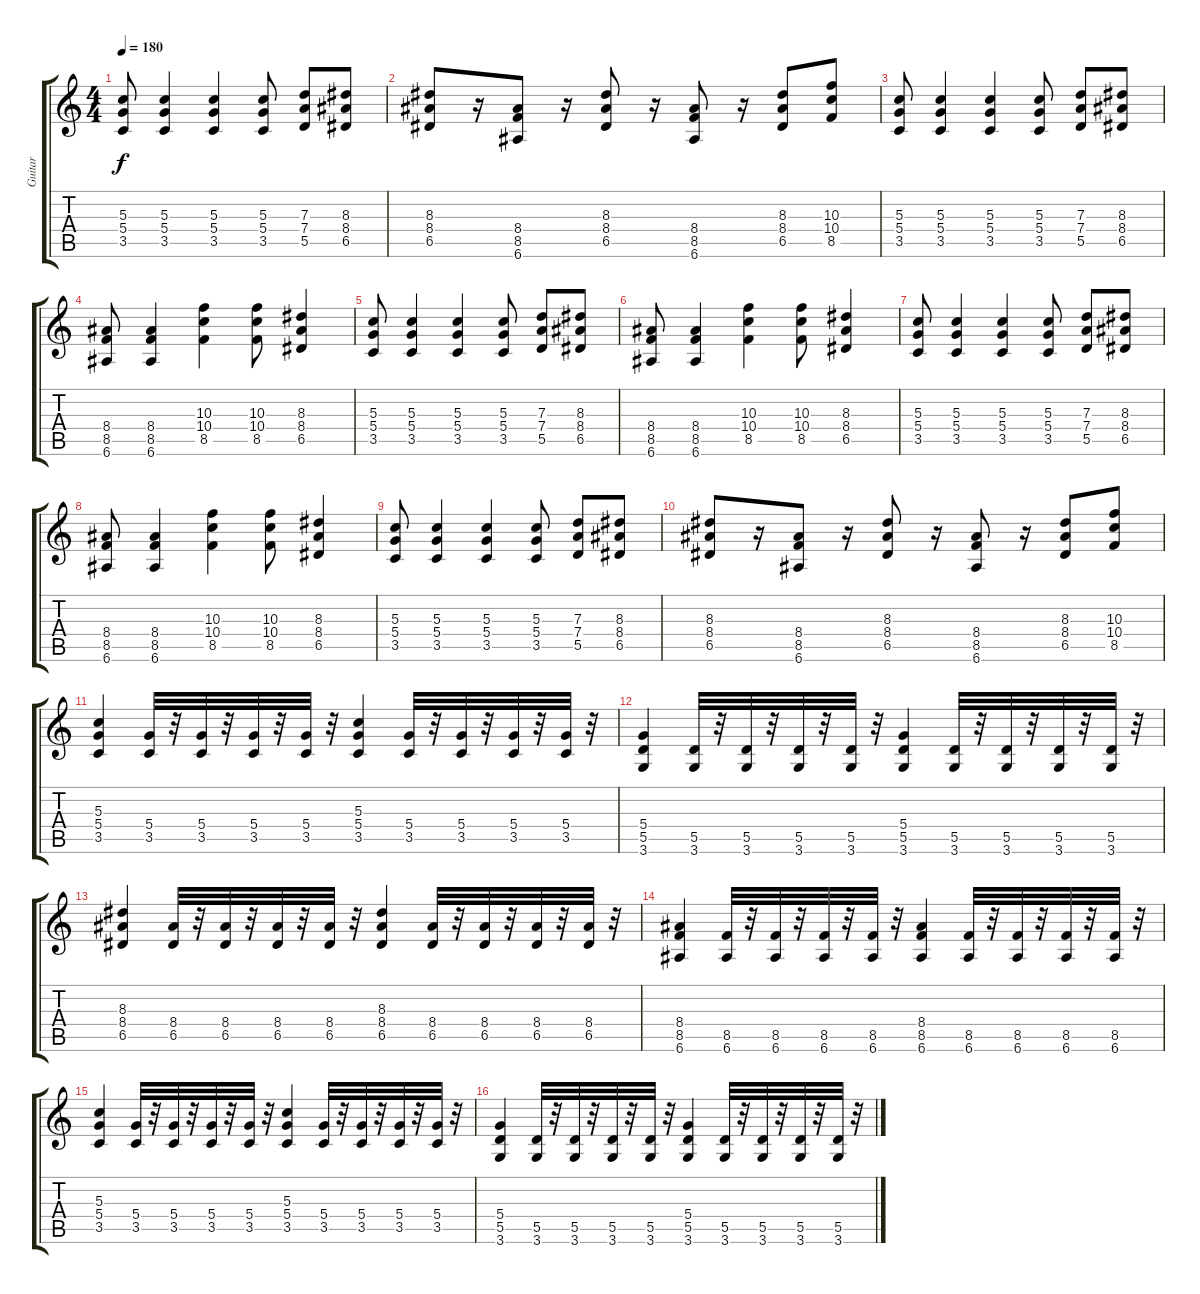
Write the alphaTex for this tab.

\track ("Guitar" "Guitar") {instrument distortionguitar}
\staff {score tabs}
\tuning (E4 B3 G3 D3 A2 E2) {hide}
\ts (4 4)
\tempo 180
\clef g2
\ks c
(5.3 5.4 3.5).8{dy f} (5.3 5.4 3.5).4 (5.3 5.4 3.5).4 (5.3 5.4 3.5).8 (7.3 7.4 5.5).8 (8.3 8.4 6.5).8 |
(8.3 8.4 6.5).8 r.16 (8.4 8.5 6.6).8 r.16 (8.3 8.4 6.5).8 r.16 (8.4 8.5 6.6).8 r.16 (8.3 8.4 6.5).8 (10.3 10.4 8.5).8 |
(5.3 5.4 3.5).8 (5.3 5.4 3.5).4 (5.3 5.4 3.5).4 (5.3 5.4 3.5).8 (7.3 7.4 5.5).8 (8.3 8.4 6.5).8 |
(8.4 8.5 6.6).8 (8.4 8.5 6.6).4 (10.3 10.4 8.5).4 (10.3 10.4 8.5).8 (8.3 8.4 6.5).4 |
(5.3 5.4 3.5).8 (5.3 5.4 3.5).4 (5.3 5.4 3.5).4 (5.3 5.4 3.5).8 (7.3 7.4 5.5).8 (8.3 8.4 6.5).8 |
(8.4 8.5 6.6).8 (8.4 8.5 6.6).4 (10.3 10.4 8.5).4 (10.3 10.4 8.5).8 (8.3 8.4 6.5).4 |
(5.3 5.4 3.5).8 (5.3 5.4 3.5).4 (5.3 5.4 3.5).4 (5.3 5.4 3.5).8 (7.3 7.4 5.5).8 (8.3 8.4 6.5).8 |
(8.4 8.5 6.6).8 (8.4 8.5 6.6).4 (10.3 10.4 8.5).4 (10.3 10.4 8.5).8 (8.3 8.4 6.5).4 |
(5.3 5.4 3.5).8 (5.3 5.4 3.5).4 (5.3 5.4 3.5).4 (5.3 5.4 3.5).8 (7.3 7.4 5.5).8 (8.3 8.4 6.5).8 |
(8.3 8.4 6.5).8 r.16 (8.4 8.5 6.6).8 r.16 (8.3 8.4 6.5).8 r.16 (8.4 8.5 6.6).8 r.16 (8.3 8.4 6.5).8 (10.3 10.4 8.5).8 |
(5.3 5.4 3.5).4 (5.4 3.5).32 r.32 (5.4 3.5).32 r.32 (5.4 3.5).32 r.32 (5.4 3.5).32 r.32 (5.3 5.4 3.5).4 (5.4 3.5).32 r.32 (5.4 3.5).32 r.32 (5.4 3.5).32 r.32 (5.4 3.5).32 r.32 |
(5.4 5.5 3.6).4 (5.5 3.6).32 r.32 (5.5 3.6).32 r.32 (5.5 3.6).32 r.32 (5.5 3.6).32 r.32 (5.4 5.5 3.6).4 (5.5 3.6).32 r.32 (5.5 3.6).32 r.32 (5.5 3.6).32 r.32 (5.5 3.6).32 r.32 |
(8.3 8.4 6.5).4 (8.4 6.5).32 r.32 (8.4 6.5).32 r.32 (8.4 6.5).32 r.32 (8.4 6.5).32 r.32 (8.3 8.4 6.5).4 (8.4 6.5).32 r.32 (8.4 6.5).32 r.32 (8.4 6.5).32 r.32 (8.4 6.5).32 r.32 |
(8.4 8.5 6.6).4 (8.5 6.6).32 r.32 (8.5 6.6).32 r.32 (8.5 6.6).32 r.32 (8.5 6.6).32 r.32 (8.4 8.5 6.6).4 (8.5 6.6).32 r.32 (8.5 6.6).32 r.32 (8.5 6.6).32 r.32 (8.5 6.6).32 r.32 |
(5.3 5.4 3.5).4 (5.4 3.5).32 r.32 (5.4 3.5).32 r.32 (5.4 3.5).32 r.32 (5.4 3.5).32 r.32 (5.3 5.4 3.5).4 (5.4 3.5).32 r.32 (5.4 3.5).32 r.32 (5.4 3.5).32 r.32 (5.4 3.5).32 r.32 |
(5.4 5.5 3.6).4 (5.5 3.6).32 r.32 (5.5 3.6).32 r.32 (5.5 3.6).32 r.32 (5.5 3.6).32 r.32 (5.4 5.5 3.6).4 (5.5 3.6).32 r.32 (5.5 3.6).32 r.32 (5.5 3.6).32 r.32 (5.5 3.6).32 r.32
